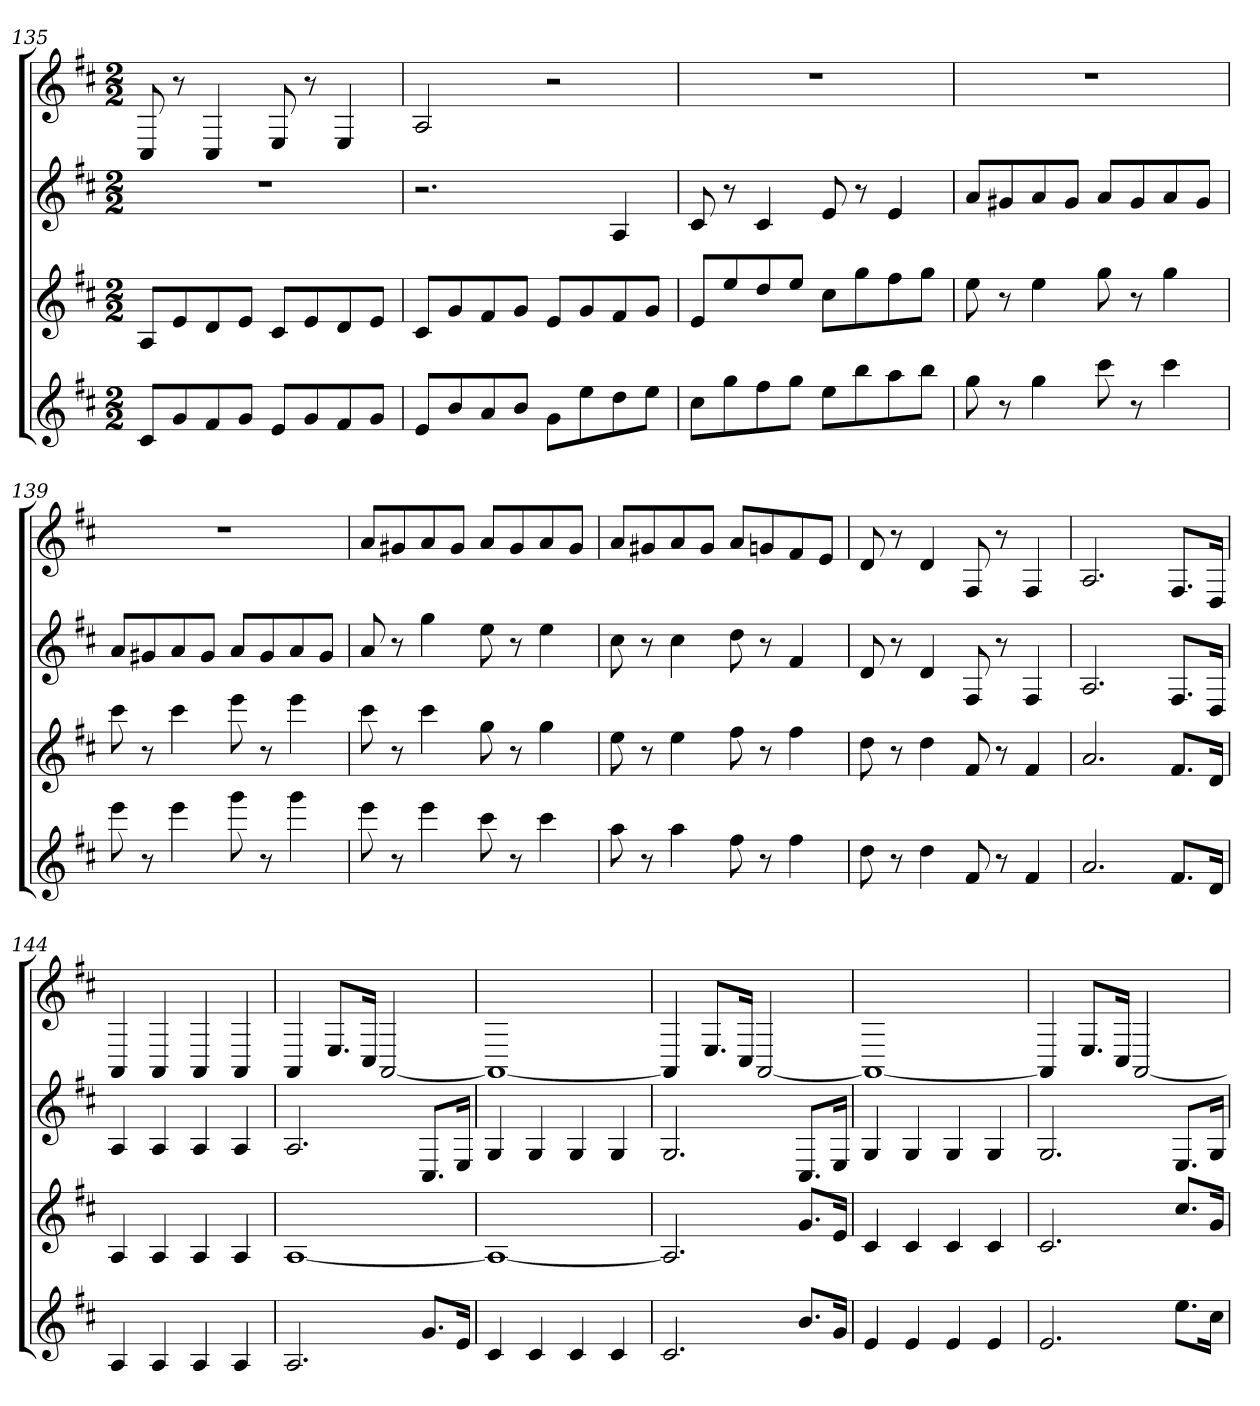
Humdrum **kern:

**kern	**kern	**kern	**kern
*part4	*part3	*part2	*part1
*staff4	*staff3	*staff2	*staff1
*k[f#c#]	*k[f#c#]	*k[f#c#]	*k[f#c#]
*D:	*D:	*D:	*D:
*M2/2	*M2/2	*M2/2	*M2/2
=135	=135	=135	=135
8c#L	8AL	1r	8C#
8g	8e	.	8r
8f#	8d	.	4C#
8gJ	8eJ	.	.
8eL	8c#L	.	8E
8g	8e	.	8r
8f#	8d	.	4E
8gJ	8eJ	.	.
=136	=136	=136	=136
8eL	8c#L	2.r	2A
8b	8g	.	.
8a	8f#	.	.
8bJ	8gJ	.	.
8gL	8eL	.	2r
8ee	8g	.	.
8dd	8f#	4A	.
8eeJ	8gJ	.	.
=137	=137	=137	=137
8cc#L	8eL	8c#	1r
8gg	8ee	8r	.
8ff#	8dd	4c#	.
8ggJ	8eeJ	.	.
8eeL	8cc#L	8e	.
8bb	8gg	8r	.
8aa	8ff#	4e	.
8bbJ	8ggJ	.	.
=138	=138	=138	=138
8gg	8ee	8aL	1r
8r	8r	8g#X	.
4gg	4ee	8a	.
.	.	8g#J	.
8ccc#	8gg	8aL	.
8r	8r	8g#	.
4ccc#	4gg	8a	.
.	.	8g#J	.
=139	=139	=139	=139
8eee	8ccc#	8aL	1r
8r	8r	8g#X	.
4eee	4ccc#	8a	.
.	.	8g#J	.
8ggg	8eee	8aL	.
8r	8r	8g#	.
4ggg	4eee	8a	.
.	.	8g#J	.
=140	=140	=140	=140
8eee	8ccc#	8a	8aL
8r	8r	8r	8g#X
4eee	4ccc#	4gg	8a
.	.	.	8g#J
8ccc#	8gg	8ee	8aL
8r	8r	8r	8g#
4ccc#	4gg	4ee	8a
.	.	.	8g#J
=141	=141	=141	=141
8aa	8ee	8cc#	8aL
8r	8r	8r	8g#X
4aa	4ee	4cc#	8a
.	.	.	8g#J
8ff#	8ff#	8dd	8aL
8r	8r	8r	8gn
4ff#	4ff#	4f#	8f#
.	.	.	8eJ
=142	=142	=142	=142
8dd	8dd	8d	8d
8r	8r	8r	8r
4dd	4dd	4d	4d
8f#	8f#	8F#	8F#
8r	8r	8r	8r
4f#	4f#	4F#	4F#
=143	=143	=143	=143
2.a	2.a	2.A	2.A
8.f#L	8.f#L	8.F#L	8.F#L
16dJk	16dJk	16DJk	16DJk
=144	=144	=144	=144
4A	4A	4A	4AA
4A	4A	4A	4AA
4A	4A	4A	4AA
4A	4A	4A	4AA
=145	=145	=145	=145
2.A	[1A	2.A	4AA
.	.	.	8.EL
.	.	.	16C#Jk
.	.	.	[2AA
8.gL	.	8.C#L	.
16eJk	.	16EJk	.
=146	=146	=146	=146
4c#	1A_	4G	1AA_
4c#	.	4G	.
4c#	.	4G	.
4c#	.	4G	.
=147	=147	=147	=147
2.c#	2.A]	2.G	4AA]
.	.	.	8.EL
.	.	.	16C#Jk
.	.	.	[2AA
8.bL	8.gL	8.C#L	.
16gJk	16eJk	16EJk	.
=148	=148	=148	=148
4e	4c#	4G	1AA_
4e	4c#	4G	.
4e	4c#	4G	.
4e	4c#	4G	.
=149	=149	=149	=149
2.e	2.c#	2.G	4AA]
.	.	.	8.EL
.	.	.	16C#Jk
.	.	.	[2AA
8.eeL	8.cc#L	8.EL	.
16cc#Jk	16gJk	16GJk	.
=	=	=	=
*-	*-	*-	*-
